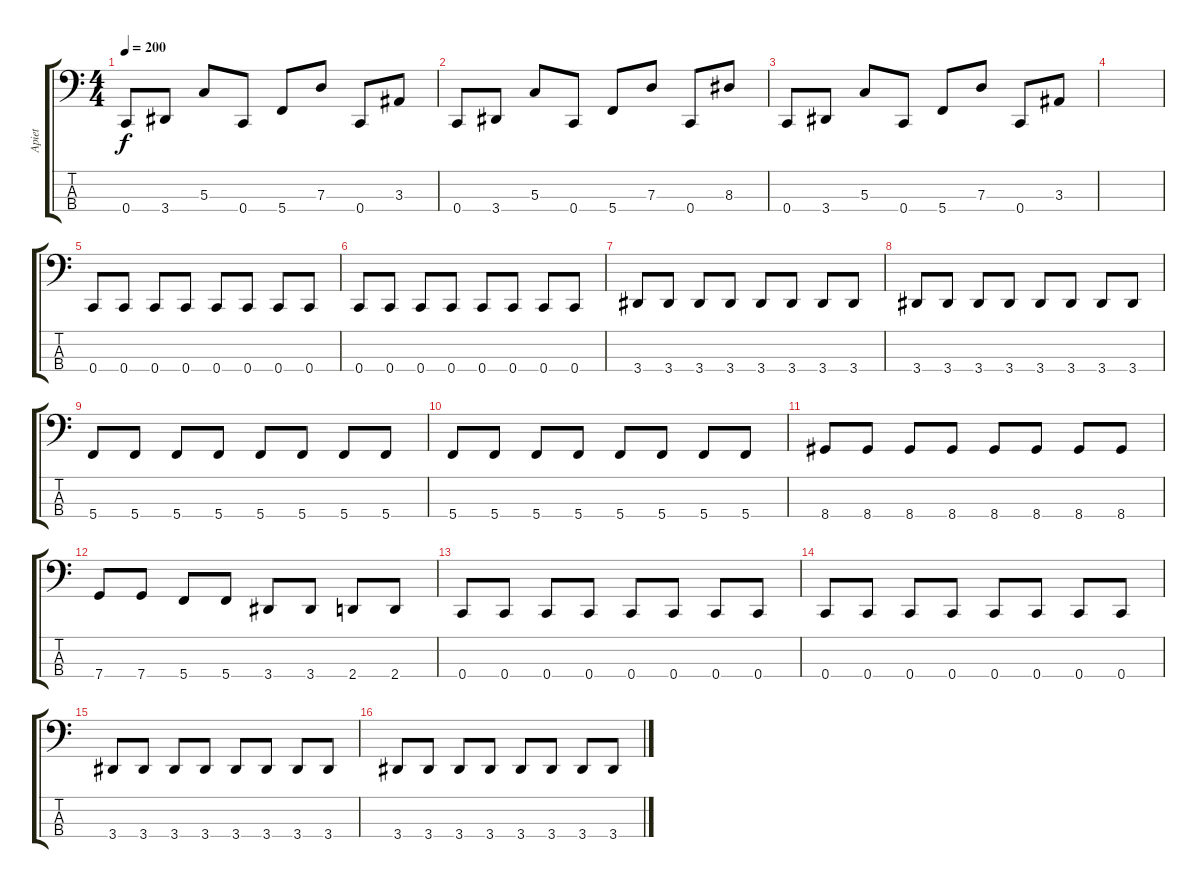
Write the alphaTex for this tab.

\track ("Apiet" "Apiet") {instrument electricbasspick}
\staff {score tabs}
\tuning (F2 C2 G1 C1) {hide}
\ts (4 4)
\tempo 200
\clef f4
\ks c
0.4.8{dy f} 3.4.8 5.3.8 0.4.8 5.4.8 7.3.8 0.4.8 3.3.8 |
0.4.8 3.4.8 5.3.8 0.4.8 5.4.8 7.3.8 0.4.8 8.3.8 |
0.4.8 3.4.8 5.3.8 0.4.8 5.4.8 7.3.8 0.4.8 3.3.8 |
|
0.4.8 0.4.8 0.4.8 0.4.8 0.4.8 0.4.8 0.4.8 0.4.8 |
0.4.8 0.4.8 0.4.8 0.4.8 0.4.8 0.4.8 0.4.8 0.4.8 |
3.4.8 3.4.8 3.4.8 3.4.8 3.4.8 3.4.8 3.4.8 3.4.8 |
3.4.8 3.4.8 3.4.8 3.4.8 3.4.8 3.4.8 3.4.8 3.4.8 |
5.4.8 5.4.8 5.4.8 5.4.8 5.4.8 5.4.8 5.4.8 5.4.8 |
5.4.8 5.4.8 5.4.8 5.4.8 5.4.8 5.4.8 5.4.8 5.4.8 |
8.4.8 8.4.8 8.4.8 8.4.8 8.4.8 8.4.8 8.4.8 8.4.8 |
7.4.8 7.4.8 5.4.8 5.4.8 3.4.8 3.4.8 2.4.8 2.4.8 |
0.4.8 0.4.8 0.4.8 0.4.8 0.4.8 0.4.8 0.4.8 0.4.8 |
0.4.8 0.4.8 0.4.8 0.4.8 0.4.8 0.4.8 0.4.8 0.4.8 |
3.4.8 3.4.8 3.4.8 3.4.8 3.4.8 3.4.8 3.4.8 3.4.8 |
3.4.8 3.4.8 3.4.8 3.4.8 3.4.8 3.4.8 3.4.8 3.4.8
